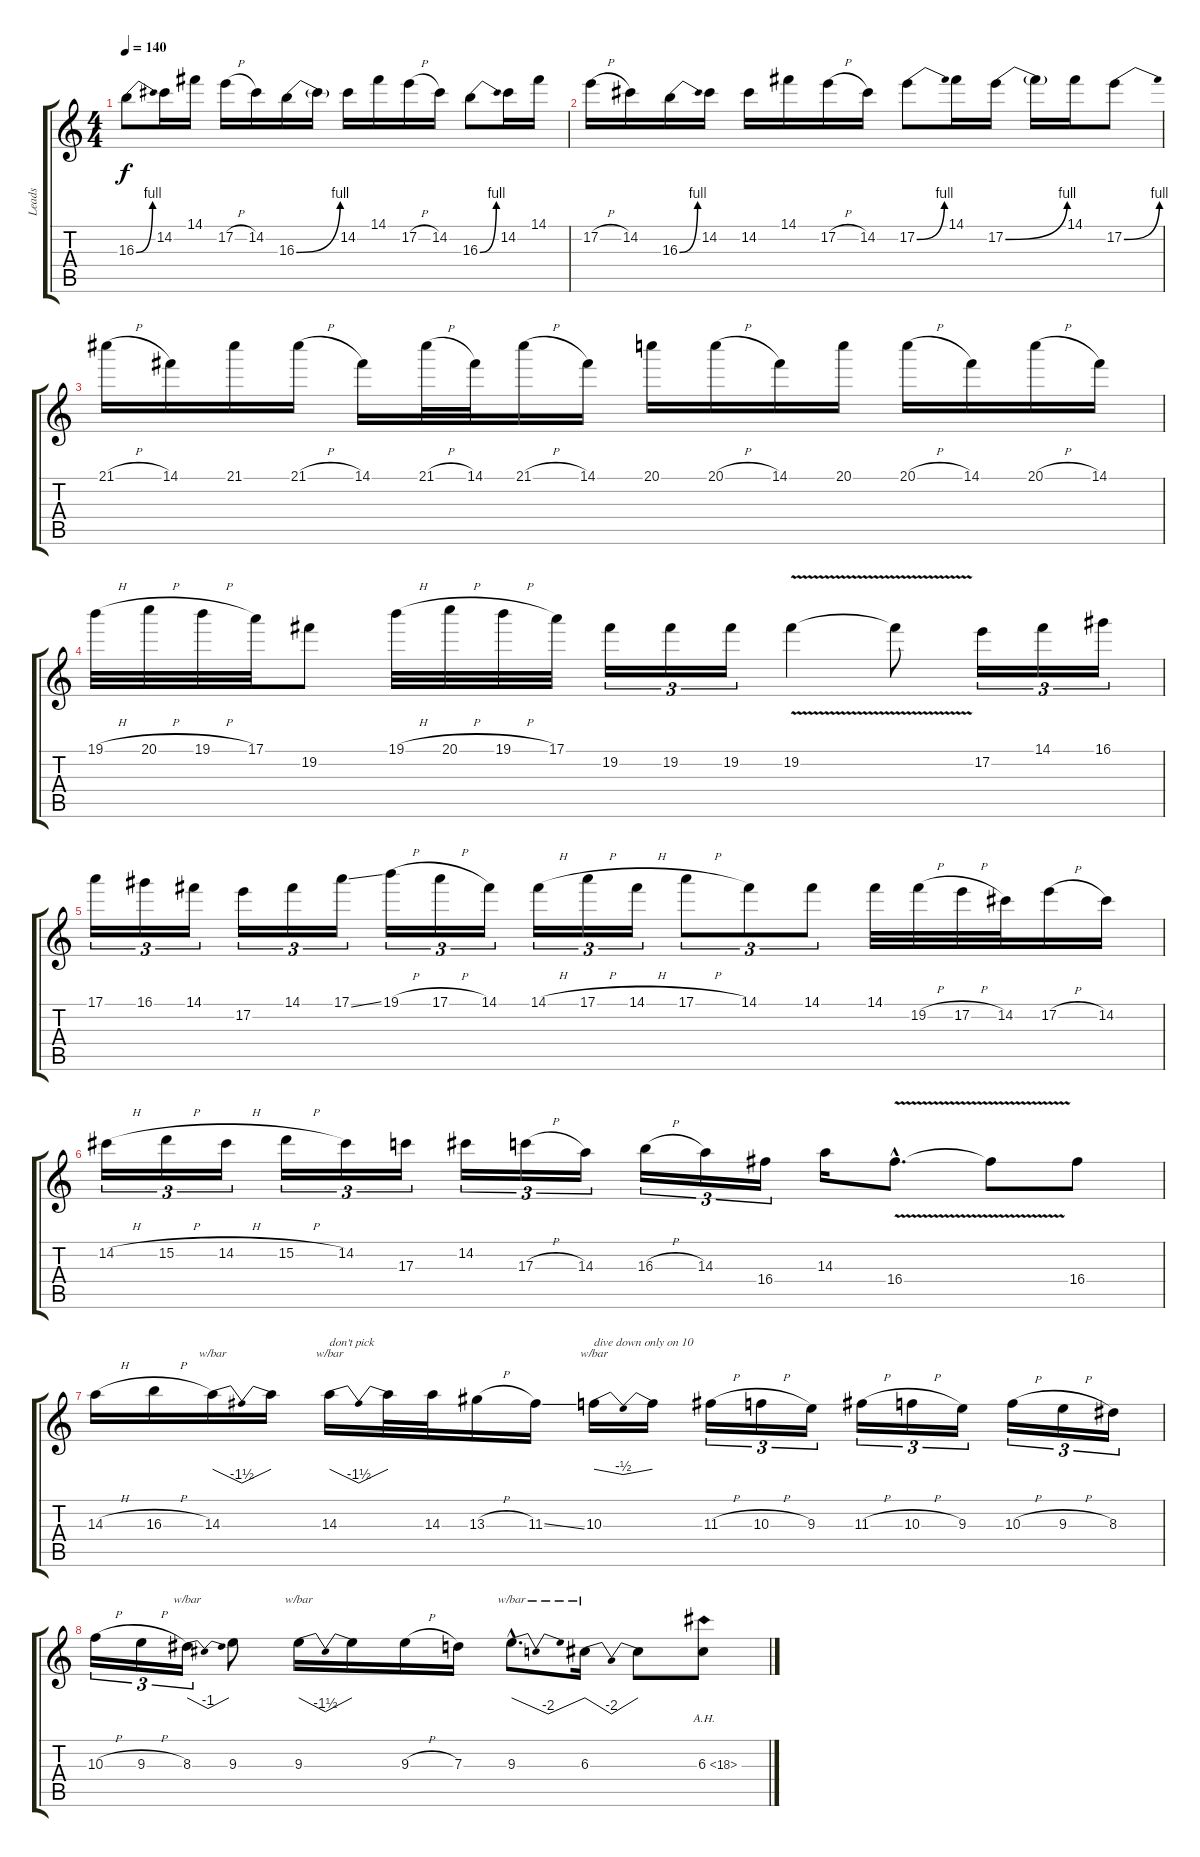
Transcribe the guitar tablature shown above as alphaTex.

\track ("Leads" "Leads") {instrument distortionguitar}
\staff {score tabs}
\tuning (E4 B3 G3 D3 A2 E2) {hide}
\ts (4 4)
\tempo 140
\clef g2
\ks c
16.3{be (bend 0 0 60 4)}.8{dy f} 14.2.16 14.1.16 17.2{h}.16 14.2.16 16.3{be (bend 0 0 60 4)}.16 16.3{t}.16 14.2.16 14.1.16 17.2{h}.16 14.2.16 16.3{be (bend 0 0 60 4)}.8 14.2.16 14.1.16 |
17.2{h}.16 14.2.16 16.3{be (bend 0 0 60 4)}.16 14.2.16 14.2.16 14.1.16 17.2{h}.16 14.2.16 17.2{be (bend 0 0 60 4)}.8 14.1.16 17.2{be (bend 0 0 60 4)}.16 17.2{t}.16 14.1.16 17.2{be (bend 0 0 60 4)}.8 |
21.1{h}.16 14.1.16 21.1.16 21.1{h}.16 14.1.16 21.1{h}.32 14.1.32 21.1{h}.16 14.1.16 20.1.16 20.1{h}.16 14.1.16 20.1.16 20.1{h}.16 14.1.16 20.1{h}.16 14.1.16 |
19.1{h}.32 20.1{h}.32 19.1{h}.32 17.1.32 19.2.8 19.1{h}.32 20.1{h}.32 19.1{h}.32 17.1.32 19.2.16{tu (3 2)} 19.2.16{tu (3 2)} 19.2.16{tu (3 2)} 19.2{v}.4 19.2{t}.8 17.2.16{tu (3 2)} 14.1.16{tu (3 2)} 16.1.16{tu (3 2)} |
17.1.16{tu (3 2)} 16.1.16{tu (3 2)} 14.1.16{tu (3 2)} 17.2.16{tu (3 2)} 14.1.16{tu (3 2)} 17.1{ss}.16{tu (3 2)} 19.1{h}.16{tu (3 2)} 17.1{h}.16{tu (3 2)} 14.1.16{tu (3 2)} 14.1{h}.16{tu (3 2)} 17.1{h}.16{tu (3 2)} 14.1{h}.16{tu (3 2)} 17.1{h}.8{tu (3 2)} 14.1.8{tu (3 2)} 14.1.8{tu (3 2)} 14.1.32 19.2{h}.32 17.2{h}.32 14.2.32 17.2{h}.16 14.2.16 |
14.2{h}.16{tu (3 2)} 15.2{h}.16{tu (3 2)} 14.2{h}.16{tu (3 2)} 15.2{h}.16{tu (3 2)} 14.2.16{tu (3 2)} 17.3.16{tu (3 2)} 14.2.16{tu (3 2)} 17.3{h}.16{tu (3 2)} 14.3.16{tu (3 2)} 16.3{h}.16{tu (3 2)} 14.3.16{tu (3 2)} 16.4.16{tu (3 2)} 14.3.16 16.4{v hac}.8{d} 16.4{t}.8 16.4.8 |
14.3{h}.16 16.3{h}.16 14.3.16{tbe (dip default 0 0 30 -6 60 0)} 14.3{t}.16 14.3.16{tbe (dip default 0 0 30 -6 60 0) txt "don't pick"} 14.3{t}.32 14.3.32 13.3{h}.16 11.3{ss}.16 10.3.16{tbe (dip default 0 0 30 -2 60 0) txt "dive down only on 10"} 10.3{t}.16 11.3{h}.16{tu (3 2)} 10.3{h}.16{tu (3 2)} 9.3.16{tu (3 2)} 11.3{h}.16{tu (3 2)} 10.3{h}.16{tu (3 2)} 9.3.16{tu (3 2)} 10.3{h}.16{tu (3 2)} 9.3{h}.16{tu (3 2)} 8.3.16{tu (3 2)} |
10.3{h}.16{tu (3 2)} 9.3{h}.16{tu (3 2)} 8.3.16{tu (3 2) tbe (dip default 0 0 30 -4 60 0)} 9.3.8 9.3.16{tbe (dip default 0 0 30 -6 60 0)} 9.3{t}.16 9.3{h}.16 7.3.16 9.3{hac}.8{d tbe (dip default 0 0 30 -8 60 0)} 6.3.16{tbe (dip default 0 0 30 -8 60 0)} 6.3{t}.8 6.3{ah 12}.8
